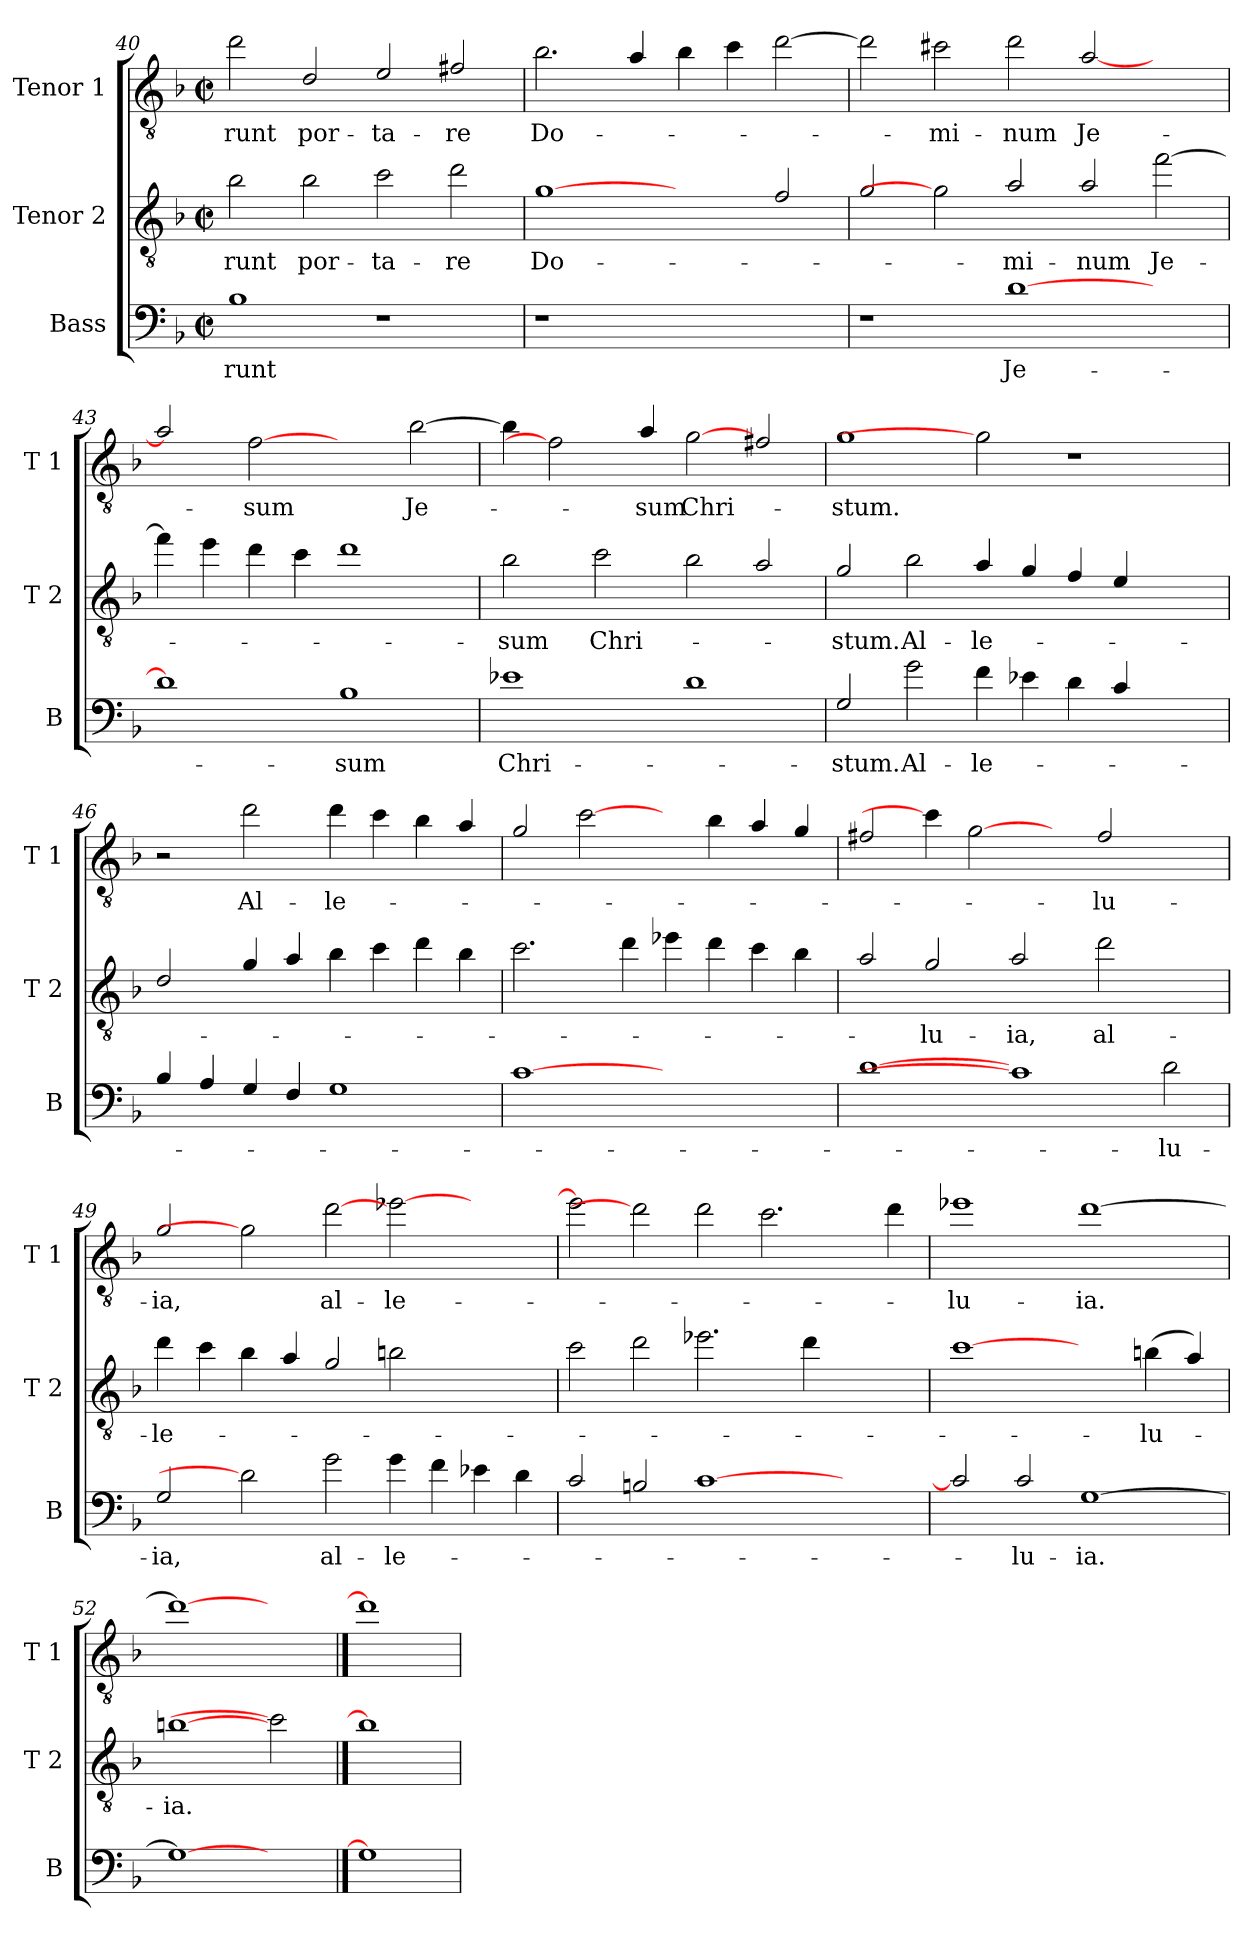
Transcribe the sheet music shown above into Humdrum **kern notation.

**kern	**text	**kern	**text	**kern	**text
*part3	*part3	*part2	*part2	*part1	*part1
*staff3	*staff3	*staff2	*staff2	*staff1	*staff1
*I"Bass	*	*I"Tenor 2	*	*I"Tenor 1	*
*I'B	*	*I'T 2	*	*I'T 1	*
*clefF4	*	*clefGv2	*	*clefGv2	*
*ITrd7c12	*	*ITrd7c12	*	*ITrd7c12	*
*k[b-]	*	*k[b-]	*	*k[b-]	*
*F:	*	*F:	*	*F:	*
*M2/2	*	*M2/2	*	*M2/2	*
*met(c|)	*	*met(c|)	*	*met(c|)	*
=40	=40	=40	=40	=40	=40
!	!LO:LY:b	!	!LO:LY:b	!	!LO:LY:b
1BB-	-runt	2B-\	-runt	2d\	-runt
!	!	!	!LO:LY:b	!	!LO:LY:b
.	.	2B-\	por-	2D/	por-
!	!	!	!LO:LY:b	!	!LO:LY:b
1r	.	2c\	-ta-	2E/	-ta-
!	!	!	!LO:LY:b	!	!LO:LY:b
.	.	2d\	-re	2F#X/	-re
!!LO:PB:g=z
=41	=41	=41	=41	=41	=41
!	!	!	!LO:LY:b	!	!LO:LY:b
1r	.	[1G	Do-	2.B-\	Do-
.	.	.	.	4A/	.
1ryy	.	2ryy	.	4B-\	.
.	.	.	.	4c\	.
.	.	2F/	.	[2d\	.
=42	=42	=42	=42	=42	=42
1r	.	2G/	.	2d\]	.
!	!	!	!	!	!LO:LY:b
.	.	2G]	.	2c#X\	-mi-
!	!LO:LY:b	!	!LO:LY:b	!	!LO:LY:b
[1D	Je-	2A/	-mi-	2d\	-num
!	!	!	!LO:LY:b	!	!LO:LY:b
.	.	2A/	-num	[2A/	Je-
!	!	!	!LO:LY:b	!	!
2ryy	.	[2f\	Je-	2ryy	.
=43	=43	=43	=43	=43	=43
1D]	.	4f\]	.	2A/]	.
.	.	4e\	.	.	.
!	!	!	!	!	!LO:LY:b
.	.	4d\	.	[2F	-sum
.	.	4c\	.	.	.
!	!LO:LY:b	!	!	!	!
1BB-	-sum	1d	.	2ryy	.
!	!	!	!	!	!LO:LY:b
.	.	.	.	[2B-\	Je-
=44	=44	=44	=44	=44	=44
!	!LO:LY:b	!	!LO:LY:b	!	!
1E-X	Chri-	2B-\	-sum	4B-\]	.
.	.	.	.	2F]	.
!	!	!	!LO:LY:b	!	!
.	.	2c\	Chri-	.	.
!	!	!	!	!	!LO:LY:b
.	.	.	.	4A/	-sum
!	!	!	!	!	!LO:LY:b
1D	.	2B-\	.	[2G	Chri-
.	.	2A/	.	2F#X/	.
=45	=45	=45	=45	=45	=45
!	!LO:LY:b	!	!LO:LY:b	!	!LO:LY:b
2GG/	-stum.	2G/	-stum.	1G	-stum.
!	!LO:LY:b	!	!LO:LY:b	!	!
2G\	Al-	2B-\	Al-	.	.
!	!LO:LY:b	!	!LO:LY:b	!	!
4F\	-le-	4A/	-le-	2G]	.
4E-X\	.	4G/	.	.	.
4D\	.	4F/	.	1r	.
4C/	.	4E/	.	.	.
2ryy	.	2ryy	.	.	.
!!LO:LB:g=z
=46	=46	=46	=46	=46	=46
4BB-/	.	2D/	.	2r	.
4AA/	.	.	.	.	.
!	!	!	!	!	!LO:LY:b
4GG/	.	4G/	.	2d\	Al-
4FF/	.	4A/	.	.	.
!	!	!	!	!	!LO:LY:b
1GG	.	4B-\	.	4d\	-le-
.	.	4c\	.	4c\	.
.	.	4d\	.	4B-\	.
.	.	4B-\	.	4A/	.
=47	=47	=47	=47	=47	=47
[1C	.	2.c\	.	2G/	.
.	.	.	.	[2c\	.
.	.	4d\	.	.	.
1ryy	.	4e-X\	.	4ryy	.
.	.	4d\	.	4B-\	.
.	.	4c\	.	4A/	.
.	.	4B-\	.	4G/	.
=48	=48	=48	=48	=48	=48
[1D	.	2A/	.	2F#X/	.
!	!	!	!LO:LY:b	!	!
.	.	2G/	-lu-	4c\]	.
.	.	.	.	[2G	.
!	!	!	!LO:LY:b	!	!
1C]	.	2A/	-ia,	.	.
.	.	.	.	4ryy	.
!	!	!	!LO:LY:b	!	!LO:LY:b
.	.	2d\	al-	2F#/	-lu-
!	!LO:LY:b	!	!	!	!
2D\	-lu-	2ryy	.	2ryy	.
=49	=49	=49	=49	=49	=49
!	!LO:LY:b	!	!LO:LY:b	!	!LO:LY:b
2GG/	-ia,	4d\	-le-	2G/	-ia,
.	.	4c\	.	.	.
2D]	.	4B-\	.	2G]	.
.	.	4A/	.	.	.
!	!LO:LY:b	!	!	!	!LO:LY:b
2G\	al-	2G/	.	[2d	al-
!	!LO:LY:b	!	!	!	!LO:LY:b
4G\	-le-	2Bn\	.	[2e-X\	-le-
4F\	.	.	.	.	.
4E-X\	.	2ryy	.	2ryy	.
4D\	.	.	.	.	.
!!LO:LB:g=z
=50	=50	=50	=50	=50	=50
2C/	.	2c\	.	2e-\]	.
2BBn/	.	2d\	.	2d]	.
[1C	.	2.e-X\	.	2d\	.
.	.	.	.	2.c\	.
.	.	4d\	.	.	.
2ryy	.	2ryy	.	.	.
.	.	.	.	4d\	.
=51	=51	=51	=51	=51	=51
!	!	!	!	!	!LO:LY:b
2C/]	.	[1c	.	1e-X	-lu-
!	!LO:LY:b	!	!	!	!
2C/	-lu-	.	.	.	.
!	!LO:LY:b	!	!	!	!LO:LY:b
[1GG	-ia.	2ryy	.	[1d	-ia.
!	!	!	!LO:LY:b	!	!
.	.	(>4Bn\	-lu-	.	.
.	.	4A/)	.	.	.
=52	=52	=52	=52	=52	=52
!	!	!	!LO:LY:b	!	!
1GG_	.	[1Bn	-ia.	1d_	.
2ryy	.	2c]	.	2ryy	.
==53	==53	==53	==53	==53	==53
1GG]	.	1B]	.	1d]	.
=	=	=	=	=	=
*-	*-	*-	*-	*-	*-
